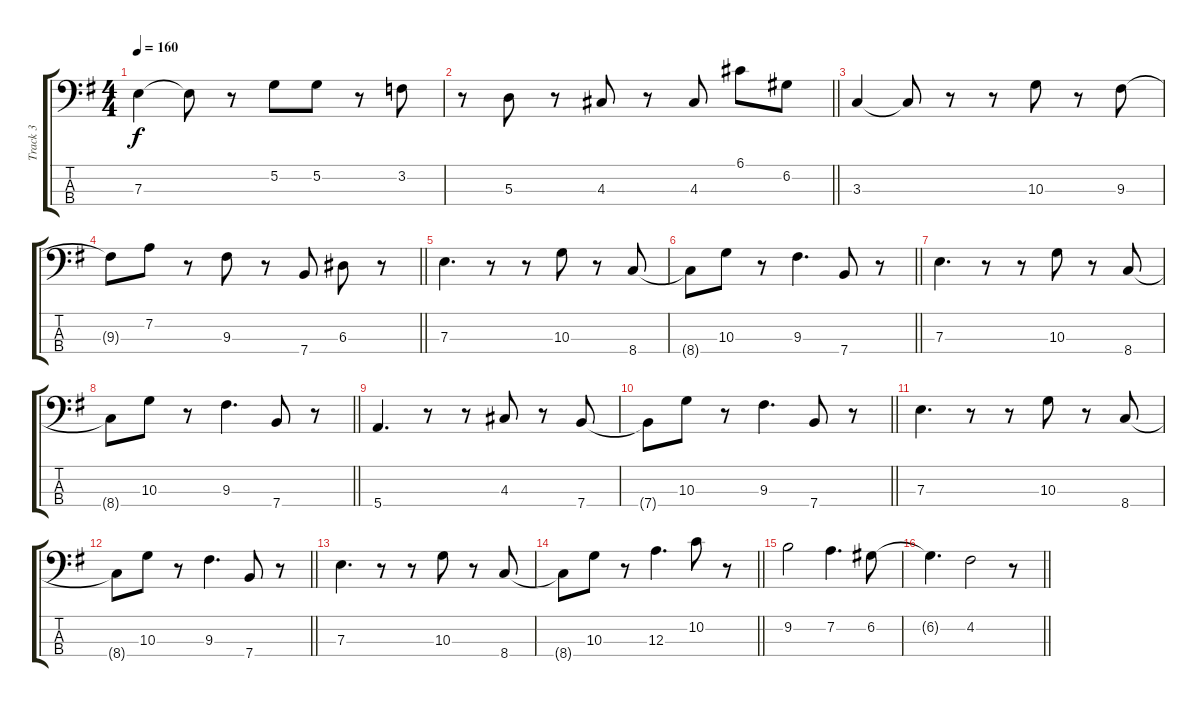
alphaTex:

\track ("Track 3" "Track 3") {instrument electricbassfinger}
\staff {score tabs}
\tuning (G2 D2 A1 E1) {hide}
\ts (4 4)
\tempo 160
\clef f4
\ks g
7.3.4{dy f} 7.3{t}.8 r.8 5.2.8 5.2.8 r.8 3.2.8 |
\barLineRight lightlight
r.8 5.3.8 r.8 4.3.8 r.8 4.3.8 6.1.8 6.2.8 |
3.3.4 3.3{t}.8 r.8 r.8 10.3.8 r.8 9.3.8 |
\barLineRight lightlight
9.3{t}.8 7.2.8 r.8 9.3.8 r.8 7.4.8 6.3.8 r.8 |
7.3.4{d} r.8 r.8 10.3.8 r.8 8.4.8 |
\barLineRight lightlight
8.4{t}.8 10.3.8 r.8 9.3.4{d} 7.4.8 r.8 |
7.3.4{d} r.8 r.8 10.3.8 r.8 8.4.8 |
\barLineRight lightlight
8.4{t}.8 10.3.8 r.8 9.3.4{d} 7.4.8 r.8 |
5.4.4{d} r.8 r.8 4.3.8 r.8 7.4.8 |
\barLineRight lightlight
7.4{t}.8 10.3.8 r.8 9.3.4{d} 7.4.8 r.8 |
7.3.4{d} r.8 r.8 10.3.8 r.8 8.4.8 |
\barLineRight lightlight
8.4{t}.8 10.3.8 r.8 9.3.4{d} 7.4.8 r.8 |
7.3.4{d} r.8 r.8 10.3.8 r.8 8.4.8 |
\barLineRight lightlight
8.4{t}.8 10.3.8 r.8 12.3.4{d} 10.2.8 r.8 |
9.2.2 7.2.4{d} 6.2.8 |
\barLineRight lightlight
6.2{t}.4{d} 4.2.2 r.8
